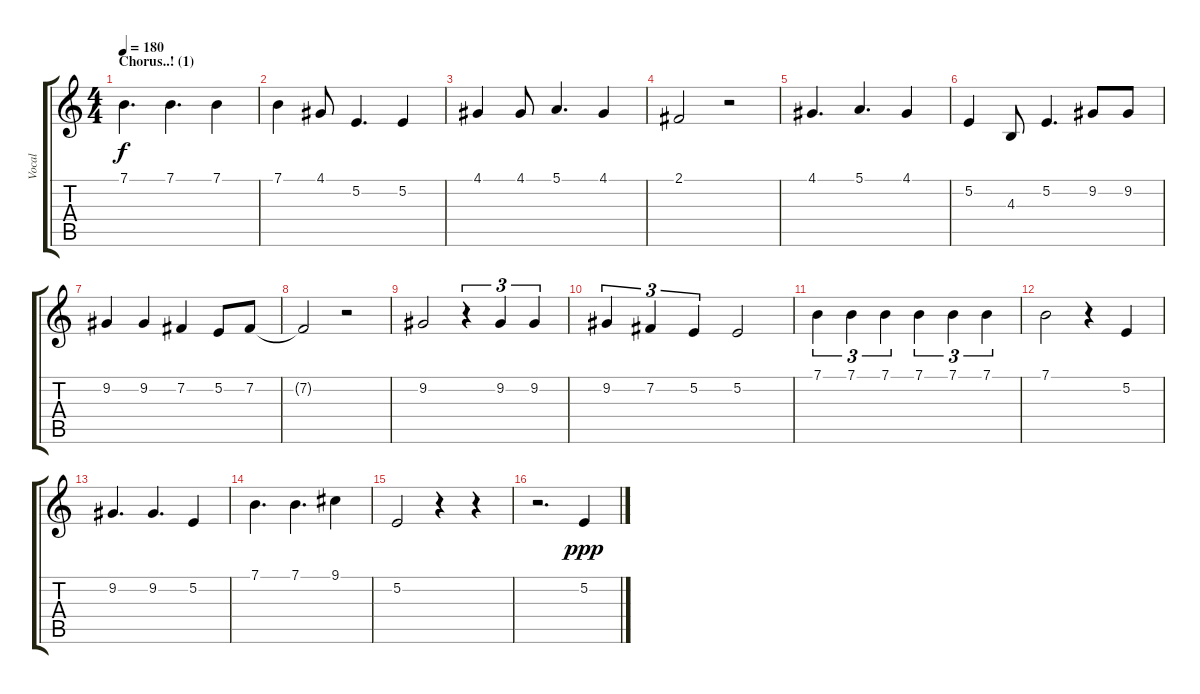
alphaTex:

\track ("Vocal " "Vocal ") {instrument lead2sawtooth}
\staff {score tabs}
\tuning (E4 B3 G3 D3 A2 E2) {hide}
\ts (4 4)
\section ("" "Chorus..! (1)")
\tempo 180
\clef g2
\ks c
7.1.4{d dy f} 7.1.4{d} 7.1.4 |
7.1.4 4.1.8 5.2.4{d} 5.2.4 |
4.1.4 4.1.8 5.1.4{d} 4.1.4 |
2.1.2 r.2 |
4.1.4{d} 5.1.4{d} 4.1.4 |
5.2.4 4.3.8 5.2.4{d} 9.2.8 9.2.8 |
9.2.4 9.2.4 7.2.4 5.2.8 7.2.8 |
7.2{t}.2 r.2 |
9.2.2 r.4{tu (3 2)} 9.2.4{tu (3 2)} 9.2.4{tu (3 2)} |
9.2.4{tu (3 2)} 7.2.4{tu (3 2)} 5.2.4{tu (3 2)} 5.2.2 |
7.1.4{tu (3 2)} 7.1.4{tu (3 2)} 7.1.4{tu (3 2)} 7.1.4{tu (3 2)} 7.1.4{tu (3 2)} 7.1.4{tu (3 2)} |
7.1.2 r.4 5.2.4 |
9.2.4{d} 9.2.4{d} 5.2.4 |
7.1.4{d} 7.1.4{d} 9.1.4 |
5.2.2 r.4 r.4 |
r.2{d} 5.2.4{dy ppp}
